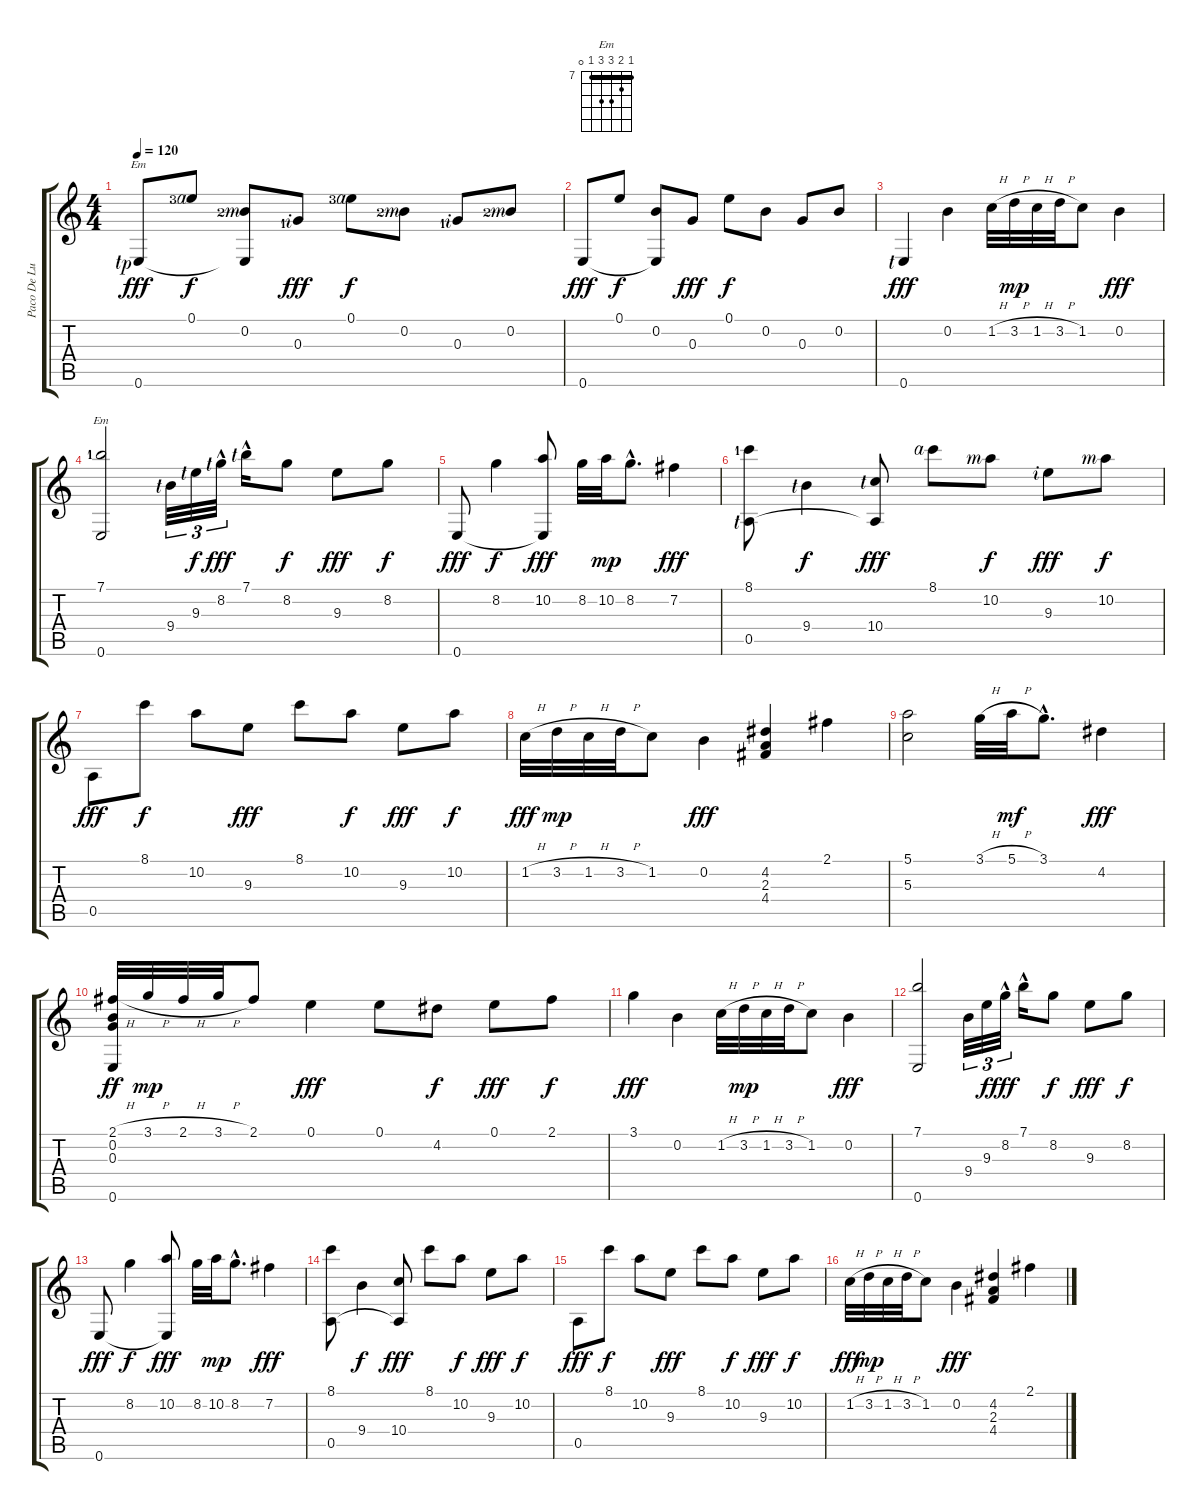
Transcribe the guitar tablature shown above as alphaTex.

\track ("Paco De Lucia Gitar" "Paco De Lu") {instrument acousticguitarnylon}
\staff {score tabs}
\tuning (E4 B3 G3 D3 A2 E2) {hide}
\chord ("Em" 0 0 0 2 2 0)
\chord ("Em" 7 8 9 9 7 0) {firstfret 7 barre 7}
\ts (4 4)
\tempo 120
\clef g2
\ks c
0.6{lf 1 rf 1}.8{ch "Em" dy fff instrument acousticguitarnylon} 0.1{lf 4 rf 4}.8{dy f} (0.2{lf 3 rf 3} 0.6{t}).8 0.3{lf 2 rf 2}.8{dy fff} 0.1{lf 4 rf 4}.8{dy f} 0.2{lf 3 rf 3}.8 0.3{lf 2 rf 2}.8 0.2{lf 3 rf 3}.8 |
0.6.8{dy fff} 0.1.8{dy f} (0.2 0.6{t}).8 0.3.8{dy fff} 0.1.8{dy f} 0.2.8 0.3.8 0.2.8 |
0.6{lf 1}.4{dy fff} 0.2.4 1.2{h}.32 3.2{h}.32{dy mp} 1.2{h}.32 3.2{h}.32 1.2.8 0.2.4{dy fff} |
(7.1{lf 2} 0.6).2{ch "Em"} 9.4{lf 1}.32{tu (3 2)} 9.3{lf 1}.32{tu (3 2) dy f} 8.2{hac lf 1}.32{tu (3 2) dy fff} 7.1{hac lf 1}.16 8.2.8{dy f} 9.3.8{dy fff} 8.2.8{dy f} |
0.6.8{dy fff} 8.2.4{dy f} (10.2 0.6{t}).8{dy fff} 8.2.32 10.2.32{dy mp} 8.2{hac}.8{d} 7.2.4{dy fff} |
(8.1{lf 2} 0.5{lf 1}).8 9.4{lf 1}.4{dy f} (10.4{lf 1} 0.5{t}).8{dy fff} 8.1{rf 4}.8 10.2{rf 3}.8{dy f} 9.3{rf 2}.8{dy fff} 10.2{rf 3}.8{dy f} |
0.5.8{dy fff} 8.1.8{dy f} 10.2.8 9.3.8{dy fff} 8.1.8 10.2.8{dy f} 9.3.8{dy fff} 10.2.8{dy f} |
1.2{h}.32{dy fff} 3.2{h}.32{dy mp} 1.2{h}.32 3.2{h}.32 1.2.8 0.2.4{dy fff} (4.2 2.3 4.4).4 2.1.4 |
(5.1 5.3).2 3.1{h}.32 5.1{h}.32{dy mf} 3.1{hac}.8{d} 4.2.4{dy fff} |
(2.1{h} 0.2 0.3 0.6).32{dy ff} 3.1{h}.32{dy mp} 2.1{h}.32 3.1{h}.32 2.1.8 0.1.4{dy fff} 0.1.8 4.2.8{dy f} 0.1.8{dy fff} 2.1.8{dy f} |
3.1.4{dy fff} 0.2.4 1.2{h}.32 3.2{h}.32{dy mp} 1.2{h}.32 3.2{h}.32 1.2.8 0.2.4{dy fff} |
(7.1 0.6).2 9.4.32{tu (3 2)} 9.3.32{tu (3 2) dy f} 8.2{hac}.32{tu (3 2) dy fff} 7.1{hac}.16 8.2.8{dy f} 9.3.8{dy fff} 8.2.8{dy f} |
0.6.8{dy fff} 8.2.4{dy f} (10.2 0.6{t}).8{dy fff} 8.2.32 10.2.32{dy mp} 8.2{hac}.8{d} 7.2.4{dy fff} |
(8.1 0.5).8 9.4.4{dy f} (10.4 0.5{t}).8{dy fff} 8.1.8 10.2.8{dy f} 9.3.8{dy fff} 10.2.8{dy f} |
0.5.8{dy fff} 8.1.8{dy f} 10.2.8 9.3.8{dy fff} 8.1.8 10.2.8{dy f} 9.3.8{dy fff} 10.2.8{dy f} |
1.2{h}.32{dy fff} 3.2{h}.32{dy mp} 1.2{h}.32 3.2{h}.32 1.2.8 0.2.4{dy fff} (4.2 2.3 4.4).4 2.1.4
